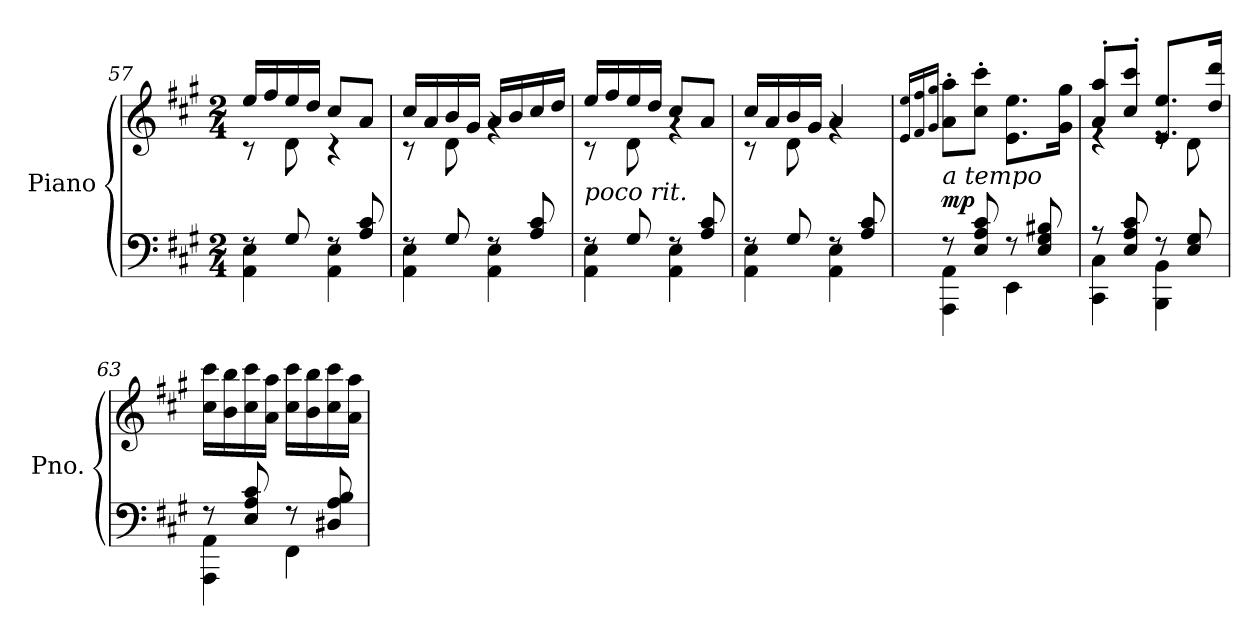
**kern	**kern	**dynam
*part1	*part1	*part1
*staff2	*staff1	*staff1/2
*I"Piano	*	*
*I'Pno.	*	*
!!LO:LB:g=z
*clefF4	*clefG2	*
*k[f#c#g#]	*k[f#c#g#]	*
*M2/4	*M2/4	*
=57	=57	=57
*^	*^	*
8rF	4AA\ 4E\	16ee/LL	8r	.
.	.	16ff#/	.	.
8G#/	.	16ee/	8d\	.
.	.	16dd/JJ	.	.
8rF	4AA\ 4E\	8cc#/L	4r	.
8A/ 8c#/	.	8a/J	.	.
=58	=58	=58	=58	=58
8rF	4AA\ 4E\	16cc#/LL	8r	.
.	.	16a/	.	.
8G#/	.	16b/	8d\	.
.	.	16g#/JJ	.	.
8rF	4AA\ 4E\	16a/LL	4rg	.
.	.	16b/	.	.
8A/ 8c#/	.	16cc#/	.	.
.	.	16dd/JJ	.	.
=59	=59	=59	=59	=59
!LO:TX:a:i:t=poco rit.	!	!	!	!
8rF	4AA\ 4E\	16ee/LL	8r	.
.	.	16ff#/	.	.
8G#/	.	16ee/	8d\	.
.	.	16dd/JJ	.	.
*	*	*MM70	*	*
8rF	4AA\ 4E\	8cc#/L	4rg	.
8A/ 8c#/	.	8a/J	.	.
=60	=60	=60	=60	=60
*	*	*MM65	*	*
8rF	4AA\ 4E\	16cc#/LL	8r	.
.	.	16a/	.	.
8G#/	.	16b/	8d\	.
.	.	16g#/JJ	.	.
*	*	*MM60	*	*
8rF	4AA\ 4E\	4a/	4rg	.
8A/ 8c#/	.	.	.	.
*	*	*v	*v	*
!!LO:PB:g=z
=61	=61	=61	=61
*	*	*MM75	*
.	.	16qe/ 16qee/LL	.
.	.	16qf#/ 16qff#/	.
.	.	16qg#/ 16qgg#/JJ	.
!LO:TX:a:i:t=a tempo	!	!	!
!	!	!	!LO:DY:a=2
8r	4AAA\ 4AA\	8a\' 8aa\'L	mp
8E/ 8A/ 8c#/	.	8cc#\' 8ccc#\'J	.
8r	4EE\	8.e\ 8.ee\L	.
8E/ 8G#/ 8B#X/	.	.	.
.	.	16g#\ 16gg#\Jk	.
=62	=62	=62	=62
*	*	*^	*
8r	4CC#\ 4C#\	8a/' 8aa/'L	4re	.
8E/ 8A/ 8c#/	.	8cc#/' 8ccc#/'J	.	.
8r	4BBB\ 4BB\	8.e/ 8.ee/L	8re	.
8E/ 8G#/	.	.	8d\	.
.	.	16dd/ 16ddd/Jk	.	.
*	*	*v	*v	*
=63	=63	=63	=63
8r	4AAA\ 4AA\	16cc#\ 16ccc#\LL	.
.	.	16b\ 16bb\	.
8E/ 8A/ 8c#/	.	16cc#\ 16ccc#\	.
.	.	16a\ 16aa\JJ	.
8r	4FF#\	16cc#\ 16ccc#\LL	.
.	.	16b\ 16bb\	.
8D#X/ 8A/ 8B/	.	16cc#\ 16ccc#\	.
.	.	16a\ 16aa\JJ	.
*v	*v	*	*
=	=	=
*-	*-	*-
